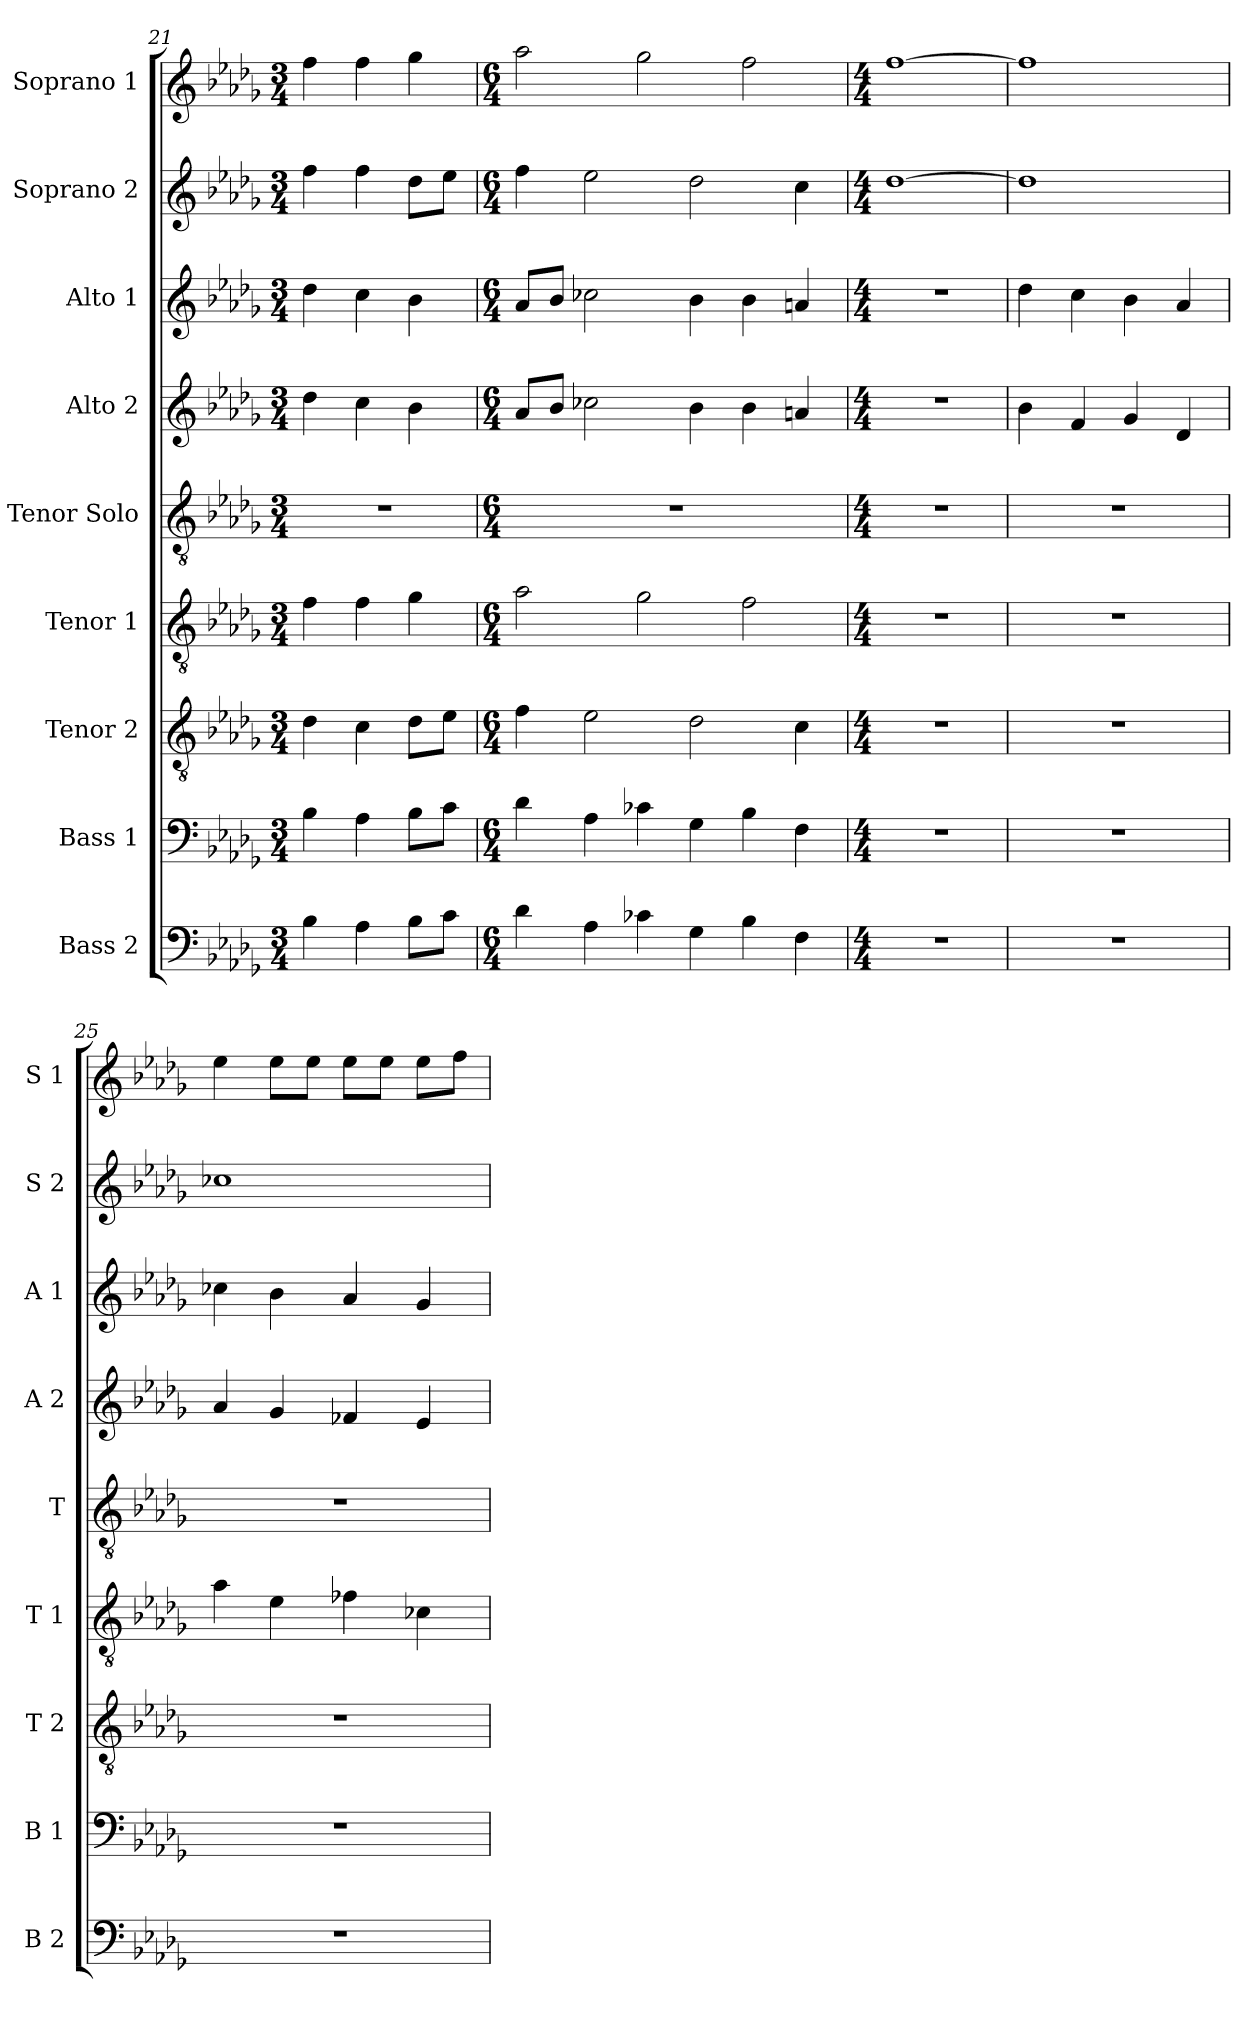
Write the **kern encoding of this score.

**kern	**kern	**kern	**kern	**kern	**kern	**kern	**kern	**kern
*part9	*part8	*part7	*part6	*part5	*part4	*part3	*part2	*part1
*staff9	*staff8	*staff7	*staff6	*staff5	*staff4	*staff3	*staff2	*staff1
*I"Bass 2	*I"Bass 1	*I"Tenor 2	*I"Tenor 1	*I"Tenor Solo	*I"Alto 2	*I"Alto 1	*I"Soprano 2	*I"Soprano 1
*I'B 2	*I'B 1	*I'T 2	*I'T 1	*I'T	*I'A 2	*I'A 1	*I'S 2	*I'S 1
*clefF4	*clefF4	*clefGv2	*clefGv2	*clefGv2	*clefG2	*clefG2	*clefG2	*clefG2
*k[b-e-a-d-g-]	*k[b-e-a-d-g-]	*k[b-e-a-d-g-]	*k[b-e-a-d-g-]	*k[b-e-a-d-g-]	*k[b-e-a-d-g-]	*k[b-e-a-d-g-]	*k[b-e-a-d-g-]	*k[b-e-a-d-g-]
*b-:	*b-:	*b-:	*b-:	*b-:	*b-:	*b-:	*b-:	*b-:
*M3/4	*M3/4	*M3/4	*M3/4	*M3/4	*M3/4	*M3/4	*M3/4	*M3/4
=21	=21	=21	=21	=21	=21	=21	=21	=21
4B-	4B-	4d-	4f	2.r	4dd-	4dd-	4ff	4ff
4A-	4A-	4c	4f	.	4cc	4cc	4ff	4ff
8B-L	8B-L	8d-L	4g-	.	4b-	4b-	8dd-L	4gg-
8cJ	8cJ	8e-J	.	.	.	.	8ee-J	.
=22	=22	=22	=22	=22	=22	=22	=22	=22
*M6/4	*M6/4	*M6/4	*M6/4	*M6/4	*M6/4	*M6/4	*M6/4	*M6/4
4d-	4d-	4f	2a-	1.r	8a-L	8a-L	4ff	2aa-
.	.	.	.	.	8b-J	8b-J	.	.
4A-	4A-	2e-	.	.	2cc-X	2cc-X	2ee-	.
4c-X	4c-X	.	2g-	.	.	.	.	2gg-
4G-	4G-	2d-	.	.	4b-	4b-	2dd-	.
4B-	4B-	.	2f	.	4b-	4b-	.	2ff
4F	4F	4c	.	.	4an	4an	4cc	.
=23	=23	=23	=23	=23	=23	=23	=23	=23
*M4/4	*M4/4	*M4/4	*M4/4	*M4/4	*M4/4	*M4/4	*M4/4	*M4/4
1r	1r	1r	1r	1r	1r	1r	[1dd-	[1ff
=24	=24	=24	=24	=24	=24	=24	=24	=24
1r	1r	1r	1r	1r	4b-	4dd-	1dd-]	1ff]
.	.	.	.	.	4f	4cc	.	.
.	.	.	.	.	4g-	4b-	.	.
.	.	.	.	.	4d-	4a-	.	.
=25	=25	=25	=25	=25	=25	=25	=25	=25
1r	1r	1r	4a-	1r	4a-	4cc-X	1cc-X	4ee-
.	.	.	4e-	.	4g-	4b-	.	8ee-\L
.	.	.	.	.	.	.	.	8ee-\J
.	.	.	4f-X	.	4f-X	4a-	.	8ee-\L
.	.	.	.	.	.	.	.	8ee-\J
.	.	.	4c-X	.	4e-	4g-	.	8ee-\L
.	.	.	.	.	.	.	.	8ff\J
=	=	=	=	=	=	=	=	=
*-	*-	*-	*-	*-	*-	*-	*-	*-
